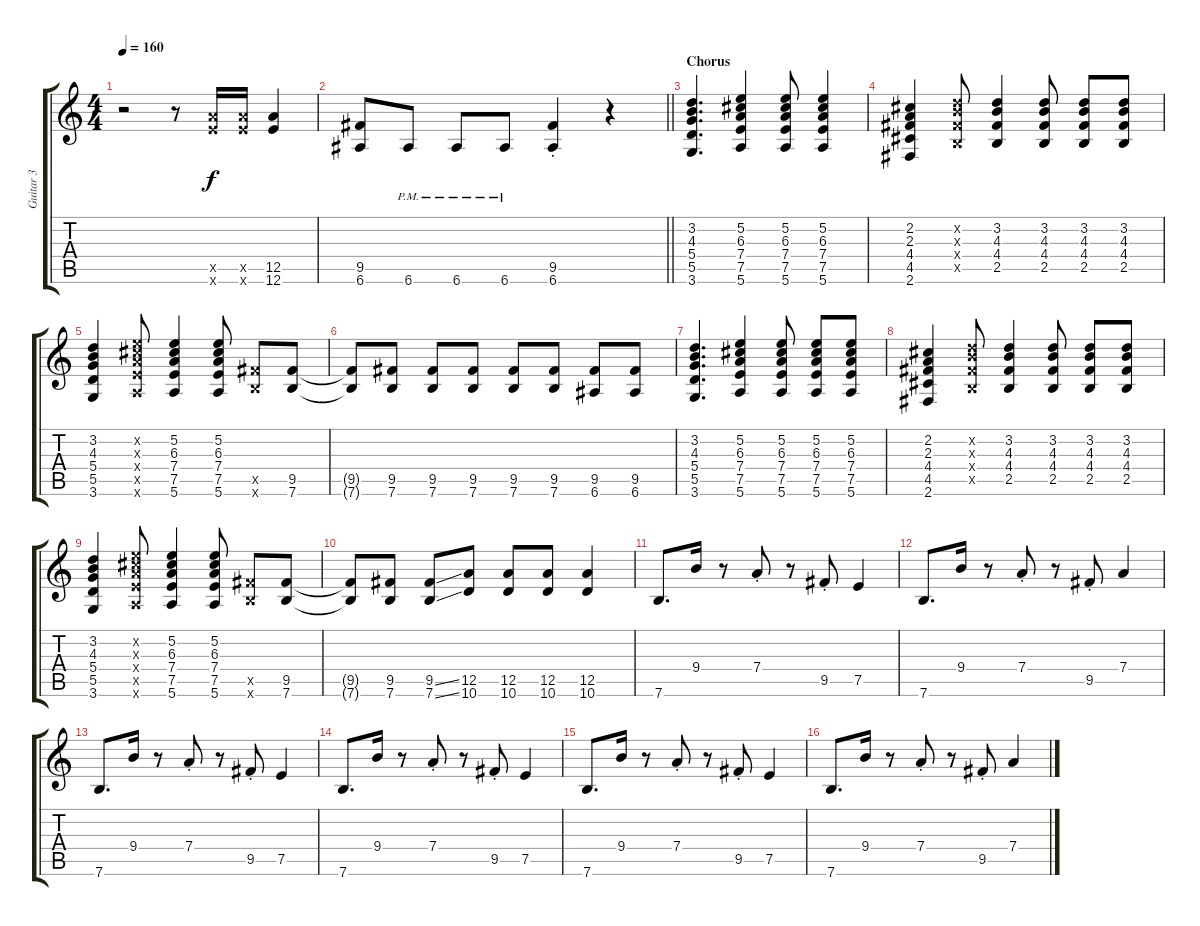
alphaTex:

\track ("Guitar 3" "Guitar 3") {instrument overdrivenguitar}
\staff {score tabs}
\tuning (E4 B3 G3 D3 A2 E2) {hide}
\ts (4 4)
\tempo 160
\clef g2
\ks c
r.2{dy f} r.8 (12.5{x} 12.6{x}).16 (12.5{x} 12.6{x}).16 (12.5 12.6).4 |
\barLineRight lightlight
(9.5 6.6).8 6.6{pm}.8 6.6{pm}.8 6.6{pm}.8 (9.5{st} 6.6{st}).4 r.4 |
\section ("" "Chorus")
(3.2 4.3 5.4 5.5 3.6).4{d} (5.2 6.3 7.4 7.5 5.6).4 (5.2 6.3 7.4 7.5 5.6).8 (5.2 6.3 7.4 7.5 5.6).4 |
(2.2 2.3 4.4 4.5 2.6).4 (3.2{x} 4.3{x} 4.4{x} 2.5{x}).8 (3.2 4.3 4.4 2.5).4 (3.2 4.3 4.4 2.5).8 (3.2 4.3 4.4 2.5).8 (3.2 4.3 4.4 2.5).8 |
(3.2 4.3 5.4 5.5 3.6).4 (5.2{x} 6.3{x} 7.4{x} 7.5{x} 5.6{x}).8 (5.2 6.3 7.4 7.5 5.6).4 (5.2 6.3 7.4 7.5 5.6).8 (9.5{x} 7.6{x}).8 (9.5 7.6).8 |
(9.5{t} 7.6{t}).8 (9.5 7.6).8 (9.5 7.6).8 (9.5 7.6).8 (9.5 7.6).8 (9.5 7.6).8 (9.5 6.6).8 (9.5 6.6).8 |
(3.2 4.3 5.4 5.5 3.6).4{d} (5.2 6.3 7.4 7.5 5.6).4 (5.2 6.3 7.4 7.5 5.6).8 (5.2 6.3 7.4 7.5 5.6).8 (5.2 6.3 7.4 7.5 5.6).8 |
(2.2 2.3 4.4 4.5 2.6).4 (3.2{x} 4.3{x} 4.4{x} 2.5{x}).8 (3.2 4.3 4.4 2.5).4 (3.2 4.3 4.4 2.5).8 (3.2 4.3 4.4 2.5).8 (3.2 4.3 4.4 2.5).8 |
(3.2 4.3 5.4 5.5 3.6).4 (5.2{x} 6.3{x} 7.4{x} 7.5{x} 5.6{x}).8 (5.2 6.3 7.4 7.5 5.6).4 (5.2 6.3 7.4 7.5 5.6).8 (9.5{x} 7.6{x}).8 (9.5 7.6).8 |
(9.5{t} 7.6{t}).8 (9.5 7.6).8 (9.5{ss} 7.6{ss}).8 (12.5 10.6).8 (12.5 10.6).8 (12.5 10.6).8 (12.5 10.6).4 |
7.6.8{d} 9.4.16 r.8 7.4{st}.8 r.8 9.5{st}.8 7.5.4 |
7.6.8{d} 9.4.16 r.8 7.4{st}.8 r.8 9.5{st}.8 7.4.4 |
7.6.8{d} 9.4.16 r.8 7.4{st}.8 r.8 9.5{st}.8 7.5.4 |
7.6.8{d} 9.4.16 r.8 7.4{st}.8 r.8 9.5{st}.8 7.5.4 |
7.6.8{d} 9.4.16 r.8 7.4{st}.8 r.8 9.5{st}.8 7.5.4 |
7.6.8{d} 9.4.16 r.8 7.4{st}.8 r.8 9.5{st}.8 7.4.4
